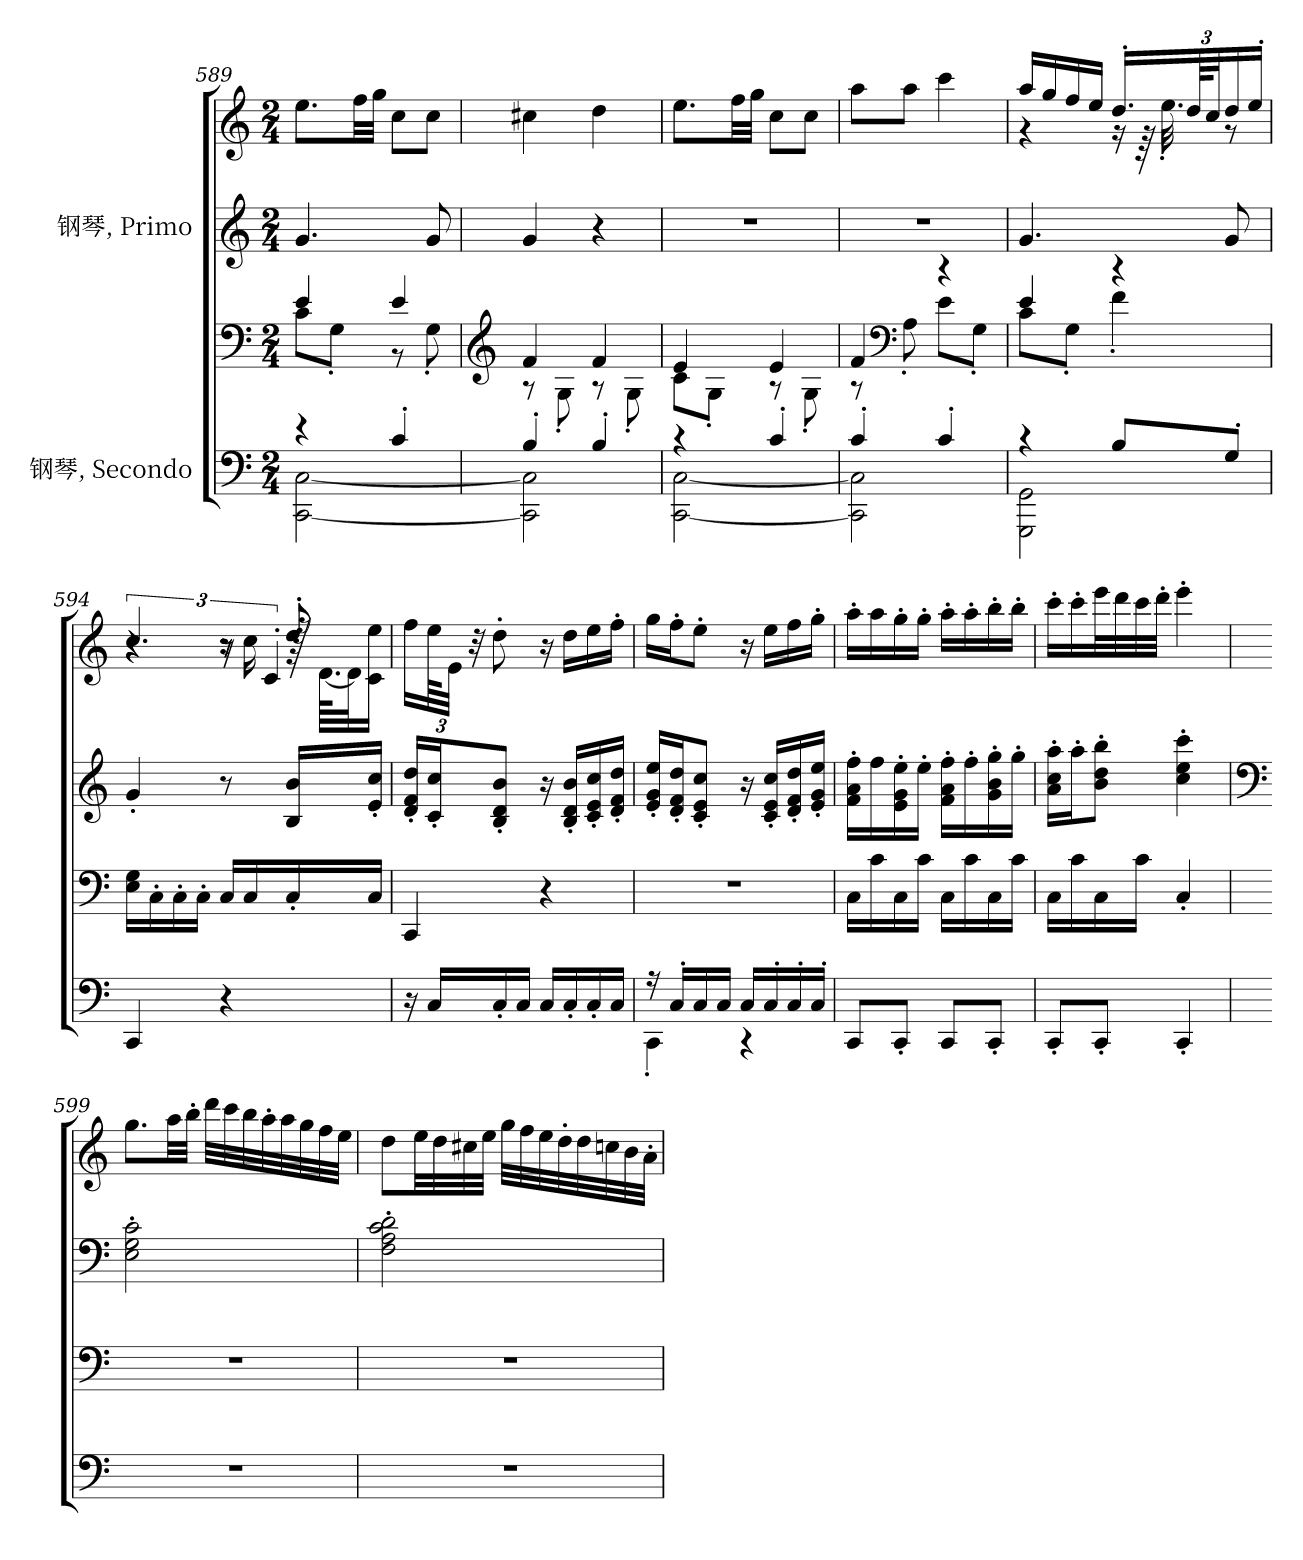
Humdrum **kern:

**kern	**kern	**kern	**kern
*part2	*part2	*part1	*part1
*staff4	*staff3	*staff2	*staff1
*I"钢琴, Secondo	*	*I"钢琴, Primo	*
*clefF4	*clefF4	*clefG2	*clefG2
*k[]	*k[]	*k[]	*k[]
*M2/4	*M2/4	*M2/4	*M2/4
=589	=589	=589	=589
*^	*^	*	*
4r	[2CC\ [2C\	4e/	8c\L	4.g/	8.ee\L
.	.	.	8G'\J	.	.
.	.	.	.	.	32ff\LL
.	.	.	.	.	32gg\JJJ
4c'/	.	4e/	8r	.	8cc\L
.	.	.	8G'\	8g/	8cc\J
!!LO:PB:g=z
=590	=590	=590	=590	=590	=590
*	*	*clefG2	*	*	*
4B'/	2CC\] 2C\]	4f/	8r	4g/	4cc#X\
.	.	.	8G'\	.	.
4B'/	.	4f/	8r	4r	4dd\
.	.	.	8G'\	.	.
=591	=591	=591	=591	=591	=591
4r	[2CC\ [2C\	4e/	8c\L	2r	8.ee\L
.	.	.	8G'\J	.	.
.	.	.	.	.	32ff\LL
.	.	.	.	.	32gg\JJJ
4c'/	.	4e/	8r	.	8cc\L
.	.	.	8G'\	.	8cc\J
=592	=592	=592	=592	=592	=592
4c'/	2CC\] 2C\]	4f/	8r	2r	8aa\L
*	*	*clefF4	*	*	*
.	.	.	8A'\	.	8aa\J
4c'/	.	4r	8e\L	.	4ccc\
.	.	.	8G'\J	.	.
=593	=593	=593	=593	=593	=593
*	*	*	*	*	*^
4r	2GGG\ 2GG\	4e/	8c\L	4.g/	16aa/LL	4r
.	.	.	.	.	16gg/	.
.	.	.	8G'\J	.	16ff/	.
.	.	.	.	.	16ee/JJ	.
8B/L	.	4r	4f'\	.	16.dd'/LL	16r
.	.	.	.	.	.	64r
.	.	.	.	.	.	32.ee'\
*	*	*	*	*	*Xbrackettup	*
.	.	.	.	.	96dd/KL	.
.	.	.	.	.	48cc/J	.
8G'/J	.	.	.	8g/	16dd/	8r
.	.	.	.	.	16ee'/JJ	.
*v	*v	*	*	*	*	*
*	*v	*v	*	*	*
!!LO:LB:g=z
=594	=594	=594	=594	=594
*	*	*	*	*^
*	*	*	*	*	*brackettup
4CC/	16E\ 16G\LL	4g'/	4r	4r	6.cc/
.	16C'\	.	.	.	.
.	16C'\	.	.	.	.
.	16C'\JJ	.	.	.	.
4r	16C/LL	8r	8r	16r	12r
.	16C/	.	.	16cc\	.
.	.	.	.	.	6c'/
.	16C'/	16B/ 16b/LL	8dd'/	128r	.
.	.	.	.	[64.d\KLLL	.
.	.	.	.	32d\J]	.
.	16C/JJ	16e/' 16cc/'JJ	.	16c\ 16ee\JJ	.
*	*	*	*v	*v	*v
=595	=595	=595	=595
16r	4CC/	16d/' 16f/' 16dd/'LL	16ff\LL
*	*	*	*Xbrackettup
16C/LL	.	16c/' 16cc/'J	96ee\KL
.	.	.	48e\JJJ
.	.	.	32r
16C'/	.	8B/' 8d/' 8b/'J	8dd'\
16C/JJ	.	.	.
16C/LL	4r	16r	16r
16C'/	.	16B/' 16d/' 16b/'LL	16dd\LL
16C'/	.	16c/' 16e/' 16cc/'	16ee\
16C/JJ	.	16d/' 16f/' 16dd/'JJ	16ff'\JJ
=596	=596	=596	=596
*^	*	*	*
16r	4CC'\	2r	16e/' 16g/' 16ee/'LL	16gg\LL
16C'/LL	.	.	16d/' 16f/' 16dd/'J	16ff'\J
16C/	.	.	8c/' 8e/' 8cc/'J	8ee'\J
16C/JJ	.	.	.	.
16C/LL	4r	.	16r	16r
16C'/	.	.	16c/' 16e/' 16cc/'LL	16ee\LL
16C'/	.	.	16d/' 16f/' 16dd/'	16ff\
16C'/JJ	.	.	16e/' 16g/' 16ee/'JJ	16gg'\JJ
*v	*v	*	*	*
=597	=597	=597	=597
8CC/L	16C\LL	16f\' 16a\' 16ff\'LL	16aa'\LL
.	16c\	16ff\	16aa\
8CC'/J	16C\	16e\' 16g\' 16ee\'	16gg'\
.	16c\JJ	16ee'\JJ	16gg'\JJ
8CC/L	16C\LL	16f\' 16a\' 16ff\'LL	16aa'\LL
.	16c\	16ff'\	16aa'\
8CC'/J	16C\	16g\' 16b\' 16gg\'	16bb'\
.	16c\JJ	16gg'\JJ	16bb'\JJ
!!LO:LB:g=z
=598	=598	=598	=598
8CC'/L	16C\LL	16a\' 16cc\' 16aa\'LL	16ccc'\LL
.	16c\	16aa'\J	16ccc'\
8CC'/J	16C\	8b\' 8dd\' 8bb\'J	32eee\L
.	.	.	32ddd\
.	16c\JJ	.	32ccc\
.	.	.	32ddd'\JJJ
4CC'/	4C'/	4cc\' 4ee\' 4ccc\'	4eee'\
=599	=599	=599	=599
*	*	*clefF4	*
2r	2r	2E\' 2G\' 2c\'	8.gg\L
.	.	.	32aa\LL
.	.	.	32bb'\JJJ
.	.	.	32ddd\LLL
.	.	.	32ccc\
.	.	.	32bb\
.	.	.	32aa'\
.	.	.	32aa\
.	.	.	32gg\
.	.	.	32ff\
.	.	.	32ee\JJJ
=600	=600	=600	=600
2r	2r	2F\' 2A\' 2c\' 2d\'	8dd\L
.	.	.	32ee\LL
.	.	.	32dd\
.	.	.	32cc#X\
.	.	.	32ee\JJJ
.	.	.	32gg\LLL
.	.	.	32ff\
.	.	.	32ee\
.	.	.	32dd'\
.	.	.	32dd\
.	.	.	32ccn\
.	.	.	32b\
.	.	.	32a'\JJJ
=	=	=	=
*-	*-	*-	*-
